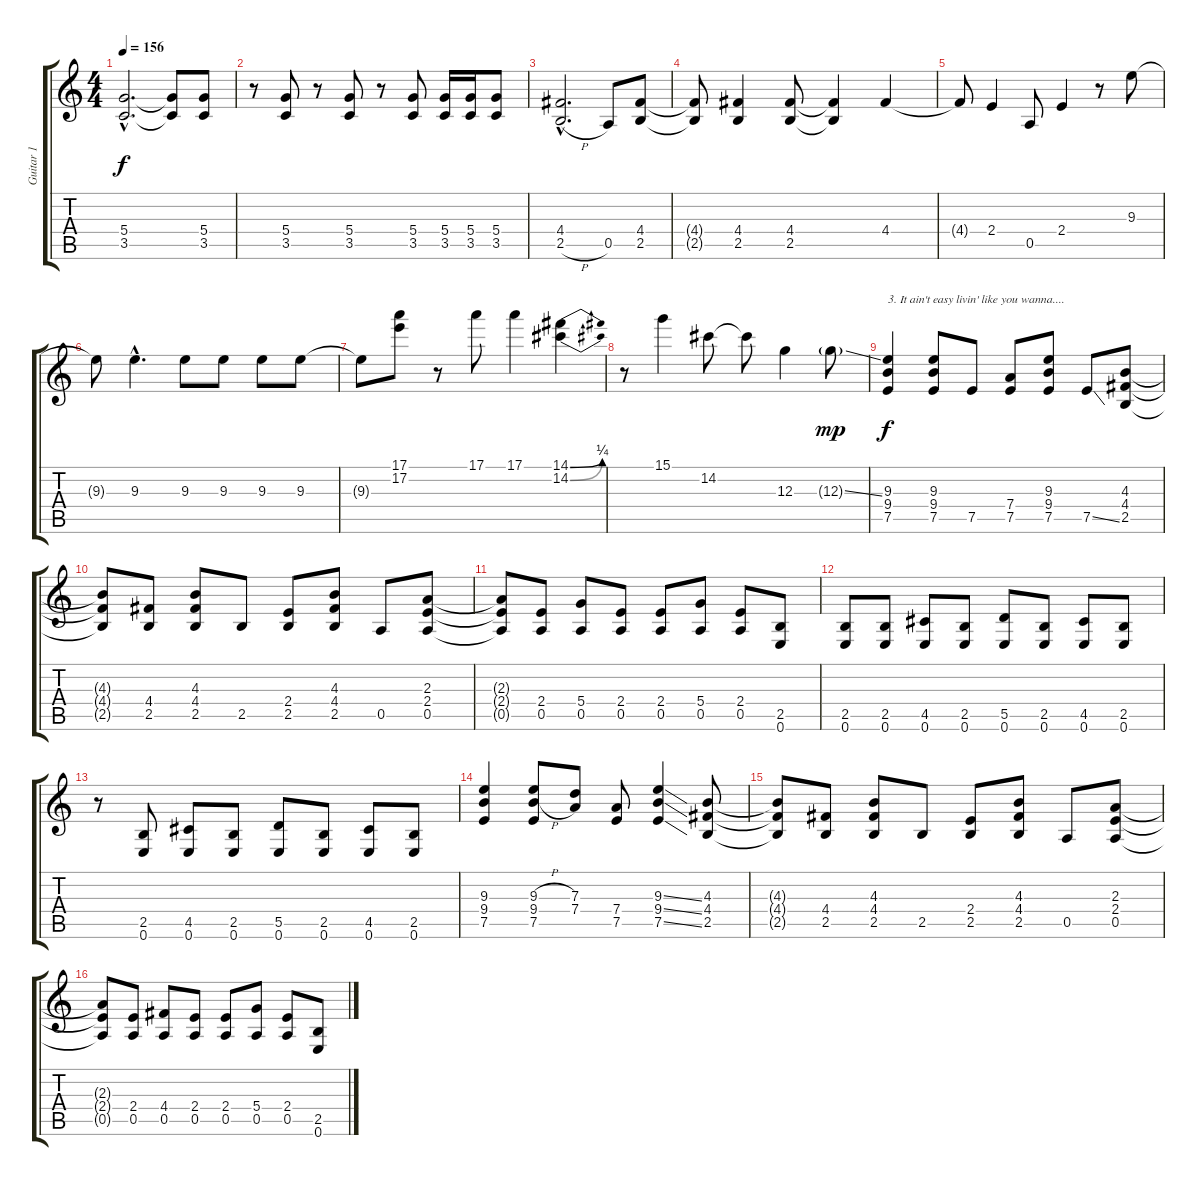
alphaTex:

\track ("Guitar 1" "Guitar 1") {instrument overdrivenguitar}
\staff {score tabs}
\tuning (E4 B3 G3 D3 A2 E2) {hide}
\ts (4 4)
\tempo 156
\clef g2
\ks c
(5.4{hac} 3.5{hac}).2{d dy f} (5.4{t} 3.5{t}).8 (5.4 3.5).8 |
r.8 (5.4 3.5).8 r.8 (5.4 3.5).8 r.8 (5.4 3.5).8 (5.4 3.5).16 (5.4 3.5).16 (5.4 3.5).8 |
(4.4{hac} 2.5{h hac}).2{d} 0.5.8 (4.4 2.5).8 |
(4.4{t} 2.5{t}).8 (4.4 2.5).4 (4.4 2.5).8 (4.4{t} 2.5{t}).4 4.4.4 |
4.4{t}.8 2.4.4 0.5.8 2.4.4 r.8 9.3.8 |
9.3{t}.8 9.3{hac}.4{d} 9.3.8 9.3.8 9.3.8 9.3.8 |
9.3{t}.8 (17.1 17.2).8 r.8 17.1.8 17.1.4 (14.1{be (bend 0 0 60 1)} 14.2{be (bend 0 0 60 1)}).4 |
r.8 15.1.4 14.2.8 14.2{t}.8 12.3.4 12.3{ss g}.8{dy mp} |
(9.3 9.4 7.5).4{txt "3. It ain't easy livin' like you wanna...." dy f} (9.3 9.4 7.5).8 7.5.8 (7.4 7.5).8 (9.3 9.4 7.5).8 7.5{ss}.8 (4.3 4.4 2.5).8 |
(4.3{t} 4.4{t} 2.5{t}).8 (4.4 2.5).8 (4.3 4.4 2.5).8 2.5.8 (2.4 2.5).8 (4.3 4.4 2.5).8 0.5.8 (2.3 2.4 0.5).8 |
(2.3{t} 2.4{t} 0.5{t}).8 (2.4 0.5).8 (5.4 0.5).8 (2.4 0.5).8 (2.4 0.5).8 (5.4 0.5).8 (2.4 0.5).8 (2.5 0.6).8 |
(2.5 0.6).8 (2.5 0.6).8 (4.5 0.6).8 (2.5 0.6).8 (5.5 0.6).8 (2.5 0.6).8 (4.5 0.6).8 (2.5 0.6).8 |
r.8 (2.5 0.6).8 (4.5 0.6).8 (2.5 0.6).8 (5.5 0.6).8 (2.5 0.6).8 (4.5 0.6).8 (2.5 0.6).8 |
(9.3 9.4 7.5).4 (9.3{h} 9.4{h} 7.5).8 (7.3 7.4).8 (7.4 7.5).8 (9.3{ss} 9.4{ss} 7.5{ss}).4 (4.3 4.4 2.5).8 |
(4.3{t} 4.4{t} 2.5{t}).8 (4.4 2.5).8 (4.3 4.4 2.5).8 2.5.8 (2.4 2.5).8 (4.3 4.4 2.5).8 0.5.8 (2.3 2.4 0.5).8 |
(2.3{t} 2.4{t} 0.5{t}).8 (2.4 0.5).8 (4.4 0.5).8 (2.4 0.5).8 (2.4 0.5).8 (5.4 0.5).8 (2.4 0.5).8 (2.5 0.6).8
